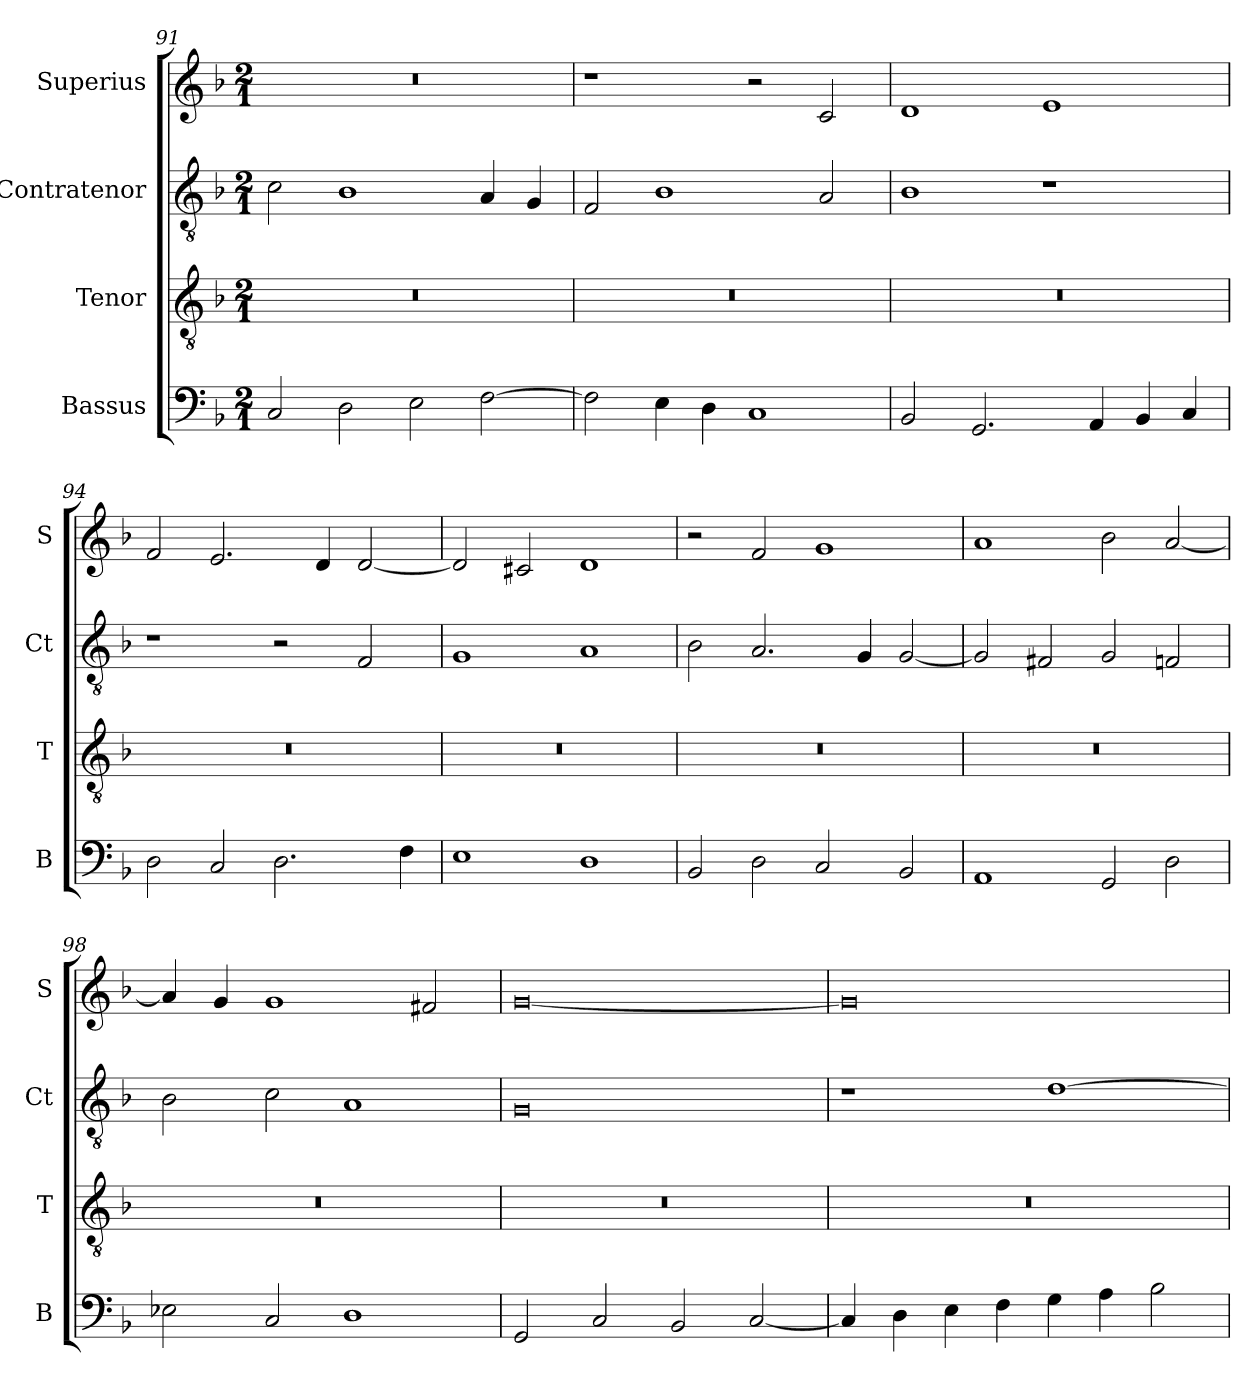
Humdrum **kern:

**kern	**kern	**kern	**kern
*part4	*part3	*part2	*part1
*staff4	*staff3	*staff2	*staff1
*I"Bassus	*I"Tenor	*I"Contratenor	*I"Superius
*I'B	*I'T	*I'Ct	*I'S
*clefF4	*clefGv2	*clefGv2	*clefG2
*k[b-]	*k[b-]	*k[b-]	*k[b-]
*M2/1	*M2/1	*M2/1	*M2/1
=91	=91	=91	=91
2C/	0r	2c\	0r
2D\	.	1B-	.
2E\	.	.	.
[2F\	.	4A/	.
.	.	4G/	.
=92	=92	=92	=92
2F\]	0r	2F/	1r
4E\	.	1B-	.
4D\	.	.	.
1C	.	.	2r
.	.	2A/	2c/
=93	=93	=93	=93
2BB-/	0r	1B-	1d
2.GG/	.	.	.
.	.	1r	1e
4AA/	.	.	.
4BB-/	.	.	.
4C/	.	.	.
=94	=94	=94	=94
2D\	0r	1r	2f/
2C/	.	.	2.e/
2.D\	.	2r	.
.	.	.	4d/
.	.	2F/	[2d/
4F\	.	.	.
=95	=95	=95	=95
1E	0r	1G	2d/]
.	.	.	2c#X/
1D	.	1A	1d
=96	=96	=96	=96
2BB-/	0r	2B-\	2r
2D\	.	2.A/	2f/
2C/	.	.	1g
.	.	4G/	.
2BB-/	.	[2G/	.
=97	=97	=97	=97
1AA	0r	2G/]	1a
.	.	2F#X/	.
2GG/	.	2G/	2b-\
2D\	.	2Fn/	[2a/
=98	=98	=98	=98
2E-X\	0r	2B-\	4a/]
.	.	.	4g/
2C/	.	2c\	1g
1D	.	1A	.
.	.	.	2f#X/
=99	=99	=99	=99
2GG/	0r	0G	[0g
2C/	.	.	.
2BB-/	.	.	.
[2C/	.	.	.
=100	=100	=100	=100
4C/]	0r	1r	0g]
4D\	.	.	.
4E\	.	.	.
4F\	.	.	.
4G\	.	[1d	.
4A\	.	.	.
2B-\	.	.	.
=	=	=	=
*-	*-	*-	*-
